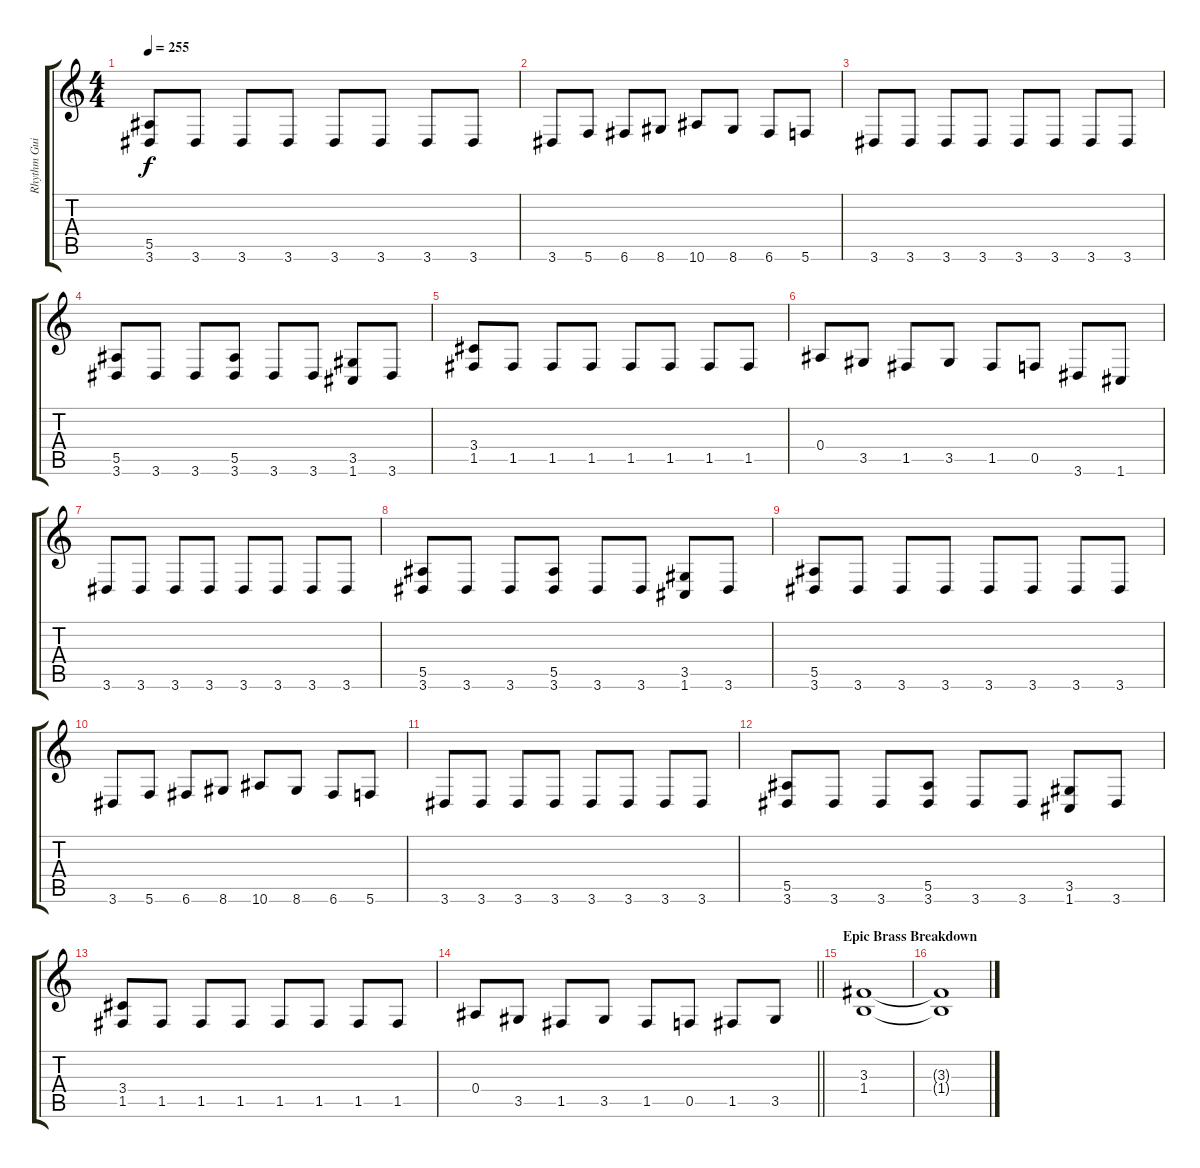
\track ("Rhythm Guitar" "Rhythm Gui") {instrument distortionguitar}
\staff {score tabs}
\tuning (C4 G3 Eb3 Bb2 F2 C2) {hide}
\ts (4 4)
\tempo 255
\clef g2
\ks c
(5.5 3.6).8{dy f} 3.6.8 3.6.8 3.6.8 3.6.8 3.6.8 3.6.8 3.6.8 |
3.6.8 5.6.8 6.6.8 8.6.8 10.6.8 8.6.8 6.6.8 5.6.8 |
3.6.8 3.6.8 3.6.8 3.6.8 3.6.8 3.6.8 3.6.8 3.6.8 |
(5.5 3.6).8 3.6.8 3.6.8 (5.5 3.6).8 3.6.8 3.6.8 (3.5 1.6).8 3.6.8 |
(3.4 1.5).8 1.5.8 1.5.8 1.5.8 1.5.8 1.5.8 1.5.8 1.5.8 |
0.4.8 3.5.8 1.5.8 3.5.8 1.5.8 0.5.8 3.6.8 1.6.8 |
3.6.8 3.6.8 3.6.8 3.6.8 3.6.8 3.6.8 3.6.8 3.6.8 |
(5.5 3.6).8 3.6.8 3.6.8 (5.5 3.6).8 3.6.8 3.6.8 (3.5 1.6).8 3.6.8 |
(5.5 3.6).8 3.6.8 3.6.8 3.6.8 3.6.8 3.6.8 3.6.8 3.6.8 |
3.6.8 5.6.8 6.6.8 8.6.8 10.6.8 8.6.8 6.6.8 5.6.8 |
3.6.8 3.6.8 3.6.8 3.6.8 3.6.8 3.6.8 3.6.8 3.6.8 |
(5.5 3.6).8 3.6.8 3.6.8 (5.5 3.6).8 3.6.8 3.6.8 (3.5 1.6).8 3.6.8 |
(3.4 1.5).8 1.5.8 1.5.8 1.5.8 1.5.8 1.5.8 1.5.8 1.5.8 |
\barLineRight lightlight
0.4.8 3.5.8 1.5.8 3.5.8 1.5.8 0.5.8 1.5.8 3.5.8 |
\section ("" "Epic Brass Breakdown")
(3.3 1.4).1 |
(3.3{t} 1.4{t}).1
